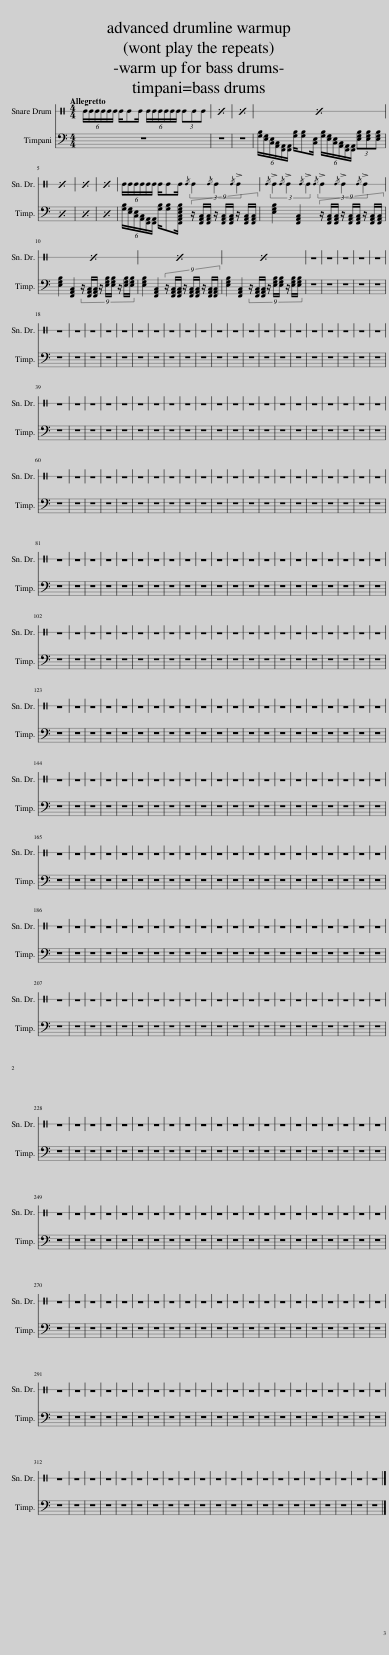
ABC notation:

X:1
%%score 1 2
L:1/8
Q:1/4=120
M:4/4
I:linebreak $
K:C
V:1 perc stafflines=1
K:none
V:2 bass
V:1
 (6:4:6E/E/E/E/E/E/ E/EE/ (6:4:6E/E/E/E/E/E/ (3EEE | x8 | x8 | x8 |$ x8 | %5
 x8 | x8 | (6:4:6E/E/E/E/E/E/ E/EE/{/E} (3E2{/E} E2{/E} !>!E2 |{/E} (3!>!E2{/E} !>!E2{/E} !>!E2{/E} (3!>!E2{/E} !>!E2{/E} !>!E2 |$ x8 | %10
 x8 | x8 | z8 | z8 | z8 | %15
 z8 | z8 |$ z8 | z8 | z8 | %20
 z8 | z8 | z8 | z8 | z8 | %25
 z8 | z8 | z8 | z8 | z8 | %30
 z8 | z8 | z8 | z8 | z8 | %35
 z8 | z8 | z8 |$ z8 | z8 | %40
 z8 | z8 | z8 | z8 | z8 | %45
 z8 | z8 | z8 | z8 | z8 | %50
 z8 | z8 | z8 | z8 | z8 | %55
 z8 | z8 | z8 | z8 |$ z8 | %60
 z8 | z8 | z8 | z8 | z8 | %65
 z8 | z8 | z8 | z8 | z8 | %70
 z8 | z8 | z8 | z8 | z8 | %75
 z8 | z8 | z8 | z8 | z8 |$ %80
 z8 | z8 | z8 | z8 | z8 | %85
 z8 | z8 | z8 | z8 | z8 | %90
 z8 | z8 | z8 | z8 | z8 | %95
 z8 | z8 | z8 | z8 | z8 | %100
 z8 |$ z8 | z8 | z8 | z8 | %105
 z8 | z8 | z8 | z8 | z8 | %110
 z8 | z8 | z8 | z8 | z8 | %115
 z8 | z8 | z8 | z8 | z8 | %120
 z8 | z8 |$ z8 | z8 | z8 | %125
 z8 | z8 | z8 | z8 | z8 | %130
 z8 | z8 | z8 | z8 | z8 | %135
 z8 | z8 | z8 | z8 | z8 | %140
 z8 | z8 | z8 |$ z8 | z8 | %145
 z8 | z8 | z8 | z8 | z8 | %150
 z8 | z8 | z8 | z8 | z8 | %155
 z8 | z8 | z8 | z8 | z8 | %160
 z8 | z8 | z8 | z8 |$ z8 | %165
 z8 | z8 | z8 | z8 | z8 | %170
 z8 | z8 | z8 | z8 | z8 | %175
 z8 | z8 | z8 | z8 | z8 | %180
 z8 | z8 | z8 | z8 | z8 |$ %185
 z8 | z8 | z8 | z8 | z8 | %190
 z8 | z8 | z8 | z8 | z8 | %195
 z8 | z8 | z8 | z8 | z8 | %200
 z8 | z8 | z8 | z8 | z8 | %205
 z8 |$ z8 | z8 | z8 | z8 | %210
 z8 | z8 | z8 | z8 | z8 | %215
 z8 | z8 | z8 | z8 | z8 | %220
 z8 | z8 | z8 | z8 | z8 | %225
 z8 | z8 |$ z8 | z8 | z8 | %230
 z8 | z8 | z8 | z8 | z8 | %235
 z8 | z8 | z8 | z8 | z8 | %240
 z8 | z8 | z8 | z8 | z8 | %245
 z8 | z8 | z8 |$ z8 | z8 | %250
 z8 | z8 | z8 | z8 | z8 | %255
 z8 | z8 | z8 | z8 | z8 | %260
 z8 | z8 | z8 | z8 | z8 | %265
 z8 | z8 | z8 | z8 |$ z8 | %270
 z8 | z8 | z8 | z8 | z8 | %275
 z8 | z8 | z8 | z8 | z8 | %280
 z8 | z8 | z8 | z8 | z8 | %285
 z8 | z8 | z8 | z8 | z8 |$ %290
 z8 | z8 | z8 | z8 | z8 | %295
 z8 | z8 | z8 | z8 | z8 | %300
 z8 | z8 | z8 | z8 | z8 | %305
 z8 | z8 | z8 | z8 | z8 | %310
 z8 |$ z8 | z8 | z8 | z8 | %315
 z8 | z8 | z8 | z8 | z8 | %320
 z8 | z8 | z8 | z8 | z8 | %325
 z8 | z8 | z8 | z8 | z8 | %330
 z8 | z8 |] %332
V:2
 z8 | z8 | z8 | (6:4:6[G,B,]/[E,G,]/[C,E,]/[A,,C,]/[F,,A,,]/[F,,A,,]/ [G,B,]/[G,B,][C,E,]/ (6:4:6[G,B,]/[E,G,]/[C,E,]/[A,,C,]/[F,,A,,]/[F,,A,,]/ (3[E,G,B,][E,G,B,][E,G,B,] |$ x8 | %5
 x8 | x8 | (6:4:6[G,B,]/[E,G,]/[C,E,]/[A,,C,]/[F,,A,,]/[F,,A,,]/ [G,B,]/[G,B,][F,,A,,C,E,G,B,]/ (9:8:9z/ [F,,A,,C,]/[F,,A,,C,]/ z/ [F,,A,,C,]/[F,,A,,C,]/ z/ [F,,A,,C,]/[F,,A,,C,]/ | [E,G,B,]2 [F,,A,,C,]2 (9:8:9z/ [F,,A,,C,]/[F,,A,,C,]/ z/ [F,,A,,C,]/[F,,A,,C,]/ z/ [F,,A,,C,]/[F,,A,,C,]/ |$ [E,G,B,]2 [F,,A,,C,]2 (9:8:9z/ [F,,A,,C,]/[F,,A,,C,]/ z/ [E,G,B,]/[E,G,B,]/ z/ [E,G,B,]/[E,G,B,]/ | %10
 [E,G,B,]2 [F,,A,,C,]2 (9:8:9z/ [F,,A,,C,]/[F,,A,,C,]/ z/ [F,,A,,C,]/[F,,A,,C,]/ z/ [F,,A,,C,]/[F,,A,,C,]/ | [E,G,B,]2 [F,,A,,C,]2 (9:8:9z/ [F,,A,,C,]/[F,,A,,C,]/ z/ [E,G,B,]/[E,G,B,]/ z/ [E,G,B,]/[E,G,B,]/ | z8 | z8 | z8 | %15
 z8 | z8 |$ z8 | z8 | z8 | %20
 z8 | z8 | z8 | z8 | z8 | %25
 z8 | z8 | z8 | z8 | z8 | %30
 z8 | z8 | z8 | z8 | z8 | %35
 z8 | z8 | z8 |$ z8 | z8 | %40
 z8 | z8 | z8 | z8 | z8 | %45
 z8 | z8 | z8 | z8 | z8 | %50
 z8 | z8 | z8 | z8 | z8 | %55
 z8 | z8 | z8 | z8 |$ z8 | %60
 z8 | z8 | z8 | z8 | z8 | %65
 z8 | z8 | z8 | z8 | z8 | %70
 z8 | z8 | z8 | z8 | z8 | %75
 z8 | z8 | z8 | z8 | z8 |$ %80
 z8 | z8 | z8 | z8 | z8 | %85
 z8 | z8 | z8 | z8 | z8 | %90
 z8 | z8 | z8 | z8 | z8 | %95
 z8 | z8 | z8 | z8 | z8 | %100
 z8 |$ z8 | z8 | z8 | z8 | %105
 z8 | z8 | z8 | z8 | z8 | %110
 z8 | z8 | z8 | z8 | z8 | %115
 z8 | z8 | z8 | z8 | z8 | %120
 z8 | z8 |$ z8 | z8 | z8 | %125
 z8 | z8 | z8 | z8 | z8 | %130
 z8 | z8 | z8 | z8 | z8 | %135
 z8 | z8 | z8 | z8 | z8 | %140
 z8 | z8 | z8 |$ z8 | z8 | %145
 z8 | z8 | z8 | z8 | z8 | %150
 z8 | z8 | z8 | z8 | z8 | %155
 z8 | z8 | z8 | z8 | z8 | %160
 z8 | z8 | z8 | z8 |$ z8 | %165
 z8 | z8 | z8 | z8 | z8 | %170
 z8 | z8 | z8 | z8 | z8 | %175
 z8 | z8 | z8 | z8 | z8 | %180
 z8 | z8 | z8 | z8 | z8 |$ %185
 z8 | z8 | z8 | z8 | z8 | %190
 z8 | z8 | z8 | z8 | z8 | %195
 z8 | z8 | z8 | z8 | z8 | %200
 z8 | z8 | z8 | z8 | z8 | %205
 z8 |$ z8 | z8 | z8 | z8 | %210
 z8 | z8 | z8 | z8 | z8 | %215
 z8 | z8 | z8 | z8 | z8 | %220
 z8 | z8 | z8 | z8 | z8 | %225
 z8 | z8 |$ z8 | z8 | z8 | %230
 z8 | z8 | z8 | z8 | z8 | %235
 z8 | z8 | z8 | z8 | z8 | %240
 z8 | z8 | z8 | z8 | z8 | %245
 z8 | z8 | z8 |$ z8 | z8 | %250
 z8 | z8 | z8 | z8 | z8 | %255
 z8 | z8 | z8 | z8 | z8 | %260
 z8 | z8 | z8 | z8 | z8 | %265
 z8 | z8 | z8 | z8 |$ z8 | %270
 z8 | z8 | z8 | z8 | z8 | %275
 z8 | z8 | z8 | z8 | z8 | %280
 z8 | z8 | z8 | z8 | z8 | %285
 z8 | z8 | z8 | z8 | z8 |$ %290
 z8 | z8 | z8 | z8 | z8 | %295
 z8 | z8 | z8 | z8 | z8 | %300
 z8 | z8 | z8 | z8 | z8 | %305
 z8 | z8 | z8 | z8 | z8 | %310
 z8 |$ z8 | z8 | z8 | z8 | %315
 z8 | z8 | z8 | z8 | z8 | %320
 z8 | z8 | z8 | z8 | z8 | %325
 z8 | z8 | z8 | z8 | z8 | %330
 z8 | z8 |] %332
